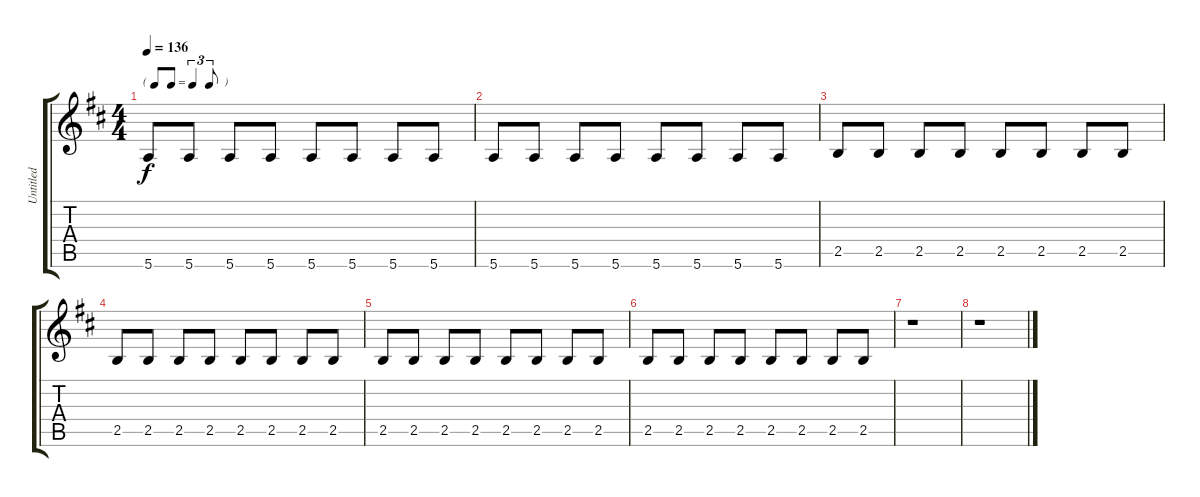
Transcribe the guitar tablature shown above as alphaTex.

\track ("Untitled" "Untitled") {instrument electricguitarmuted}
\staff {score tabs}
\tuning (E4 B3 G3 D3 A2 E2) {hide}
\ts (4 4)
\tf triplet8th
\tempo 136
\clef g2
\ks d
5.6.8{dy f} 5.6.8 5.6.8 5.6.8 5.6.8 5.6.8 5.6.8 5.6.8 |
5.6.8 5.6.8 5.6.8 5.6.8 5.6.8 5.6.8 5.6.8 5.6.8 |
2.5.8 2.5.8 2.5.8 2.5.8 2.5.8 2.5.8 2.5.8 2.5.8 |
2.5.8 2.5.8 2.5.8 2.5.8 2.5.8 2.5.8 2.5.8 2.5.8 |
2.5.8 2.5.8 2.5.8 2.5.8 2.5.8 2.5.8 2.5.8 2.5.8 |
2.5.8 2.5.8 2.5.8 2.5.8 2.5.8 2.5.8 2.5.8 2.5.8 |
r.1 |
r.1
